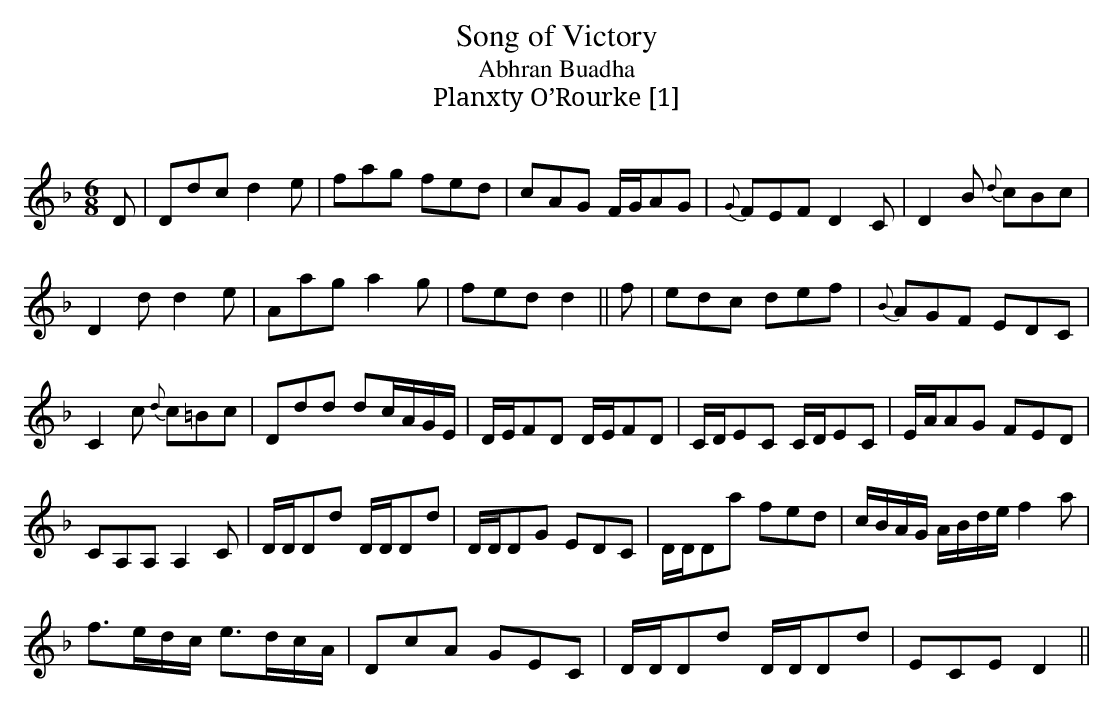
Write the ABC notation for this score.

X:1
T:Song of Victory
T:Abhran Buadha
T:Planxty O’Rourke [1]
M:6/8
L:1/8
Q:”Not so fast as jig time”
K:D Minor
D|Ddc d2e|fag fed|cAG F/G/AG|{G}FEF D2C|D2B {d}cBc|
D2d d2e|Aag a2g|fed d2||f|edc def|{B}AGF EDC|
C2c {d}c=Bc|Ddd dc/A/G/E/|D/E/FD D/E/FD|C/D/EC C/D/EC|E/A/AG FED|
CA,A, A,2C|D/D/Dd D/D/Dd|D/D/DG EDC|D/D/Da fed|c/B/A/G/ A/2B/2d/2e/2 f2a|
f>ed/c/ e>dc/A/|DcA GEC|D/D/Dd D/D/Dd|ECE D2||
